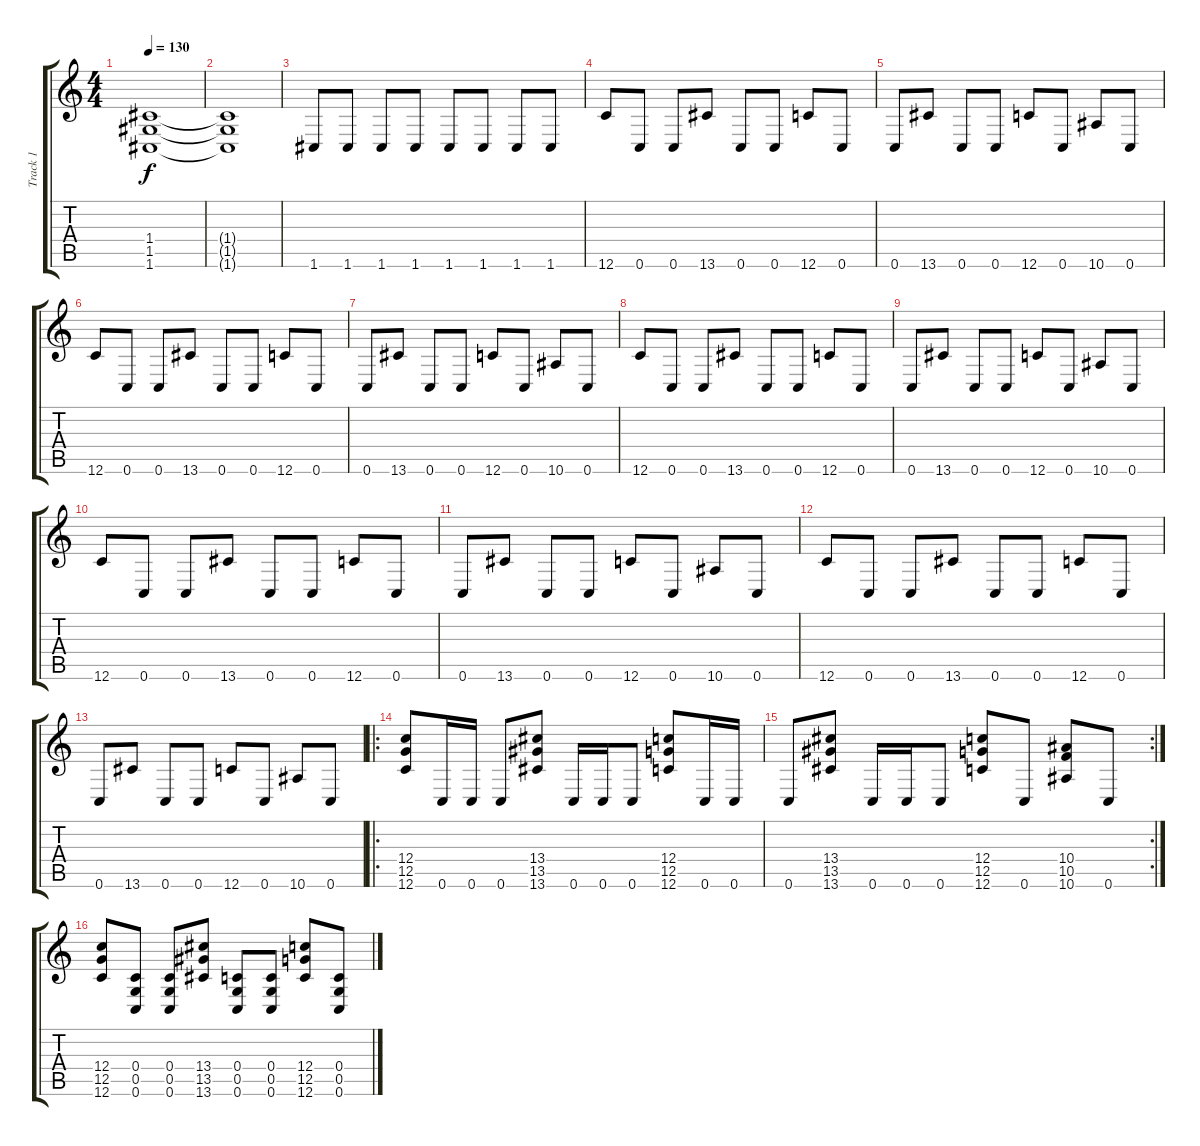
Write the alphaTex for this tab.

\track ("Track 1" "Track 1") {instrument distortionguitar}
\staff {score tabs}
\tuning (D4 A3 F3 C3 G2 C2) {hide}
\ts (4 4)
\tempo 130
\clef g2
\ks c
(1.4 1.5 1.6).1{dy f} |
(1.4{t} 1.5{t} 1.6{t}).1 |
1.6.8 1.6.8 1.6.8 1.6.8 1.6.8 1.6.8 1.6.8 1.6.8 |
12.6.8 0.6.8 0.6.8 13.6.8 0.6.8 0.6.8 12.6.8 0.6.8 |
0.6.8 13.6.8 0.6.8 0.6.8 12.6.8 0.6.8 10.6.8 0.6.8 |
12.6.8 0.6.8 0.6.8 13.6.8 0.6.8 0.6.8 12.6.8 0.6.8 |
0.6.8 13.6.8 0.6.8 0.6.8 12.6.8 0.6.8 10.6.8 0.6.8 |
12.6.8 0.6.8 0.6.8 13.6.8 0.6.8 0.6.8 12.6.8 0.6.8 |
0.6.8 13.6.8 0.6.8 0.6.8 12.6.8 0.6.8 10.6.8 0.6.8 |
12.6.8 0.6.8 0.6.8 13.6.8 0.6.8 0.6.8 12.6.8 0.6.8 |
0.6.8 13.6.8 0.6.8 0.6.8 12.6.8 0.6.8 10.6.8 0.6.8 |
12.6.8 0.6.8 0.6.8 13.6.8 0.6.8 0.6.8 12.6.8 0.6.8 |
0.6.8 13.6.8 0.6.8 0.6.8 12.6.8 0.6.8 10.6.8 0.6.8 |
\ro
(12.4 12.5 12.6).8 0.6.16 0.6.16 0.6.8 (13.4 13.5 13.6).8 0.6.16 0.6.16 0.6.8 (12.4 12.5 12.6).8 0.6.16 0.6.16 |
\rc 2
0.6.8 (13.4 13.5 13.6).8 0.6.16 0.6.16 0.6.8 (12.4 12.5 12.6).8 0.6.8 (10.4 10.5 10.6).8 0.6.8 |
(12.4 12.5 12.6).8 (0.4 0.5 0.6).8 (0.4 0.5 0.6).8 (13.4 13.5 13.6).8 (0.4 0.5 0.6).8 (0.4 0.5 0.6).8 (12.4 12.5 12.6).8 (0.4 0.5 0.6).8
